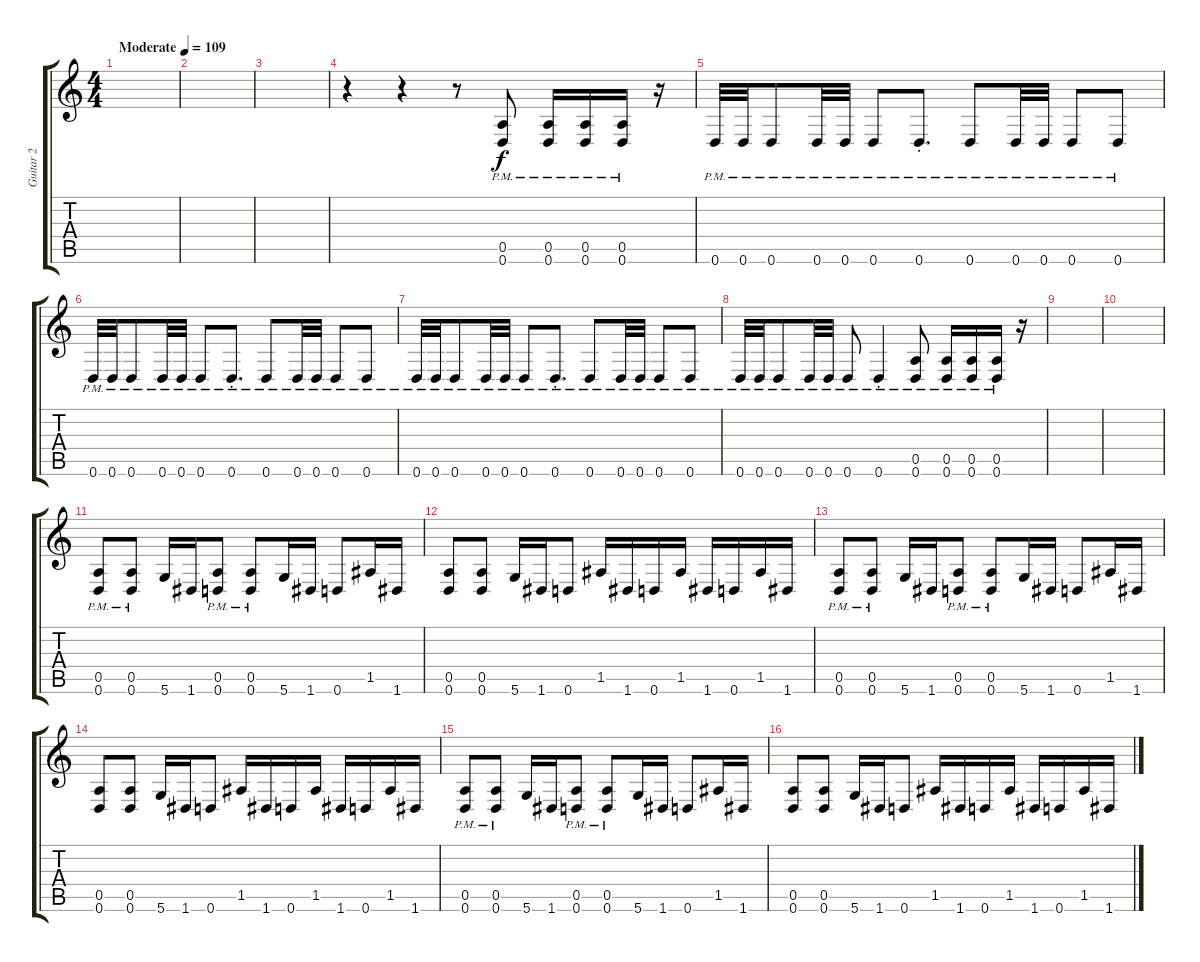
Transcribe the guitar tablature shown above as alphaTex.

\track ("Guitar 2" "Guitar 2") {instrument distortionguitar}
\staff {score tabs}
\tuning (E4 B3 G3 D3 A2 D2) {hide}
\ts (4 4)
\tempo (109 "Moderate")
\clef g2
\ks c
|
|
|
r.4 r.4 r.8 (0.5{pm} 0.6{pm}).8 (0.5{pm} 0.6{pm}).16 (0.5{pm} 0.6{pm}).16 (0.5{pm} 0.6{pm}).16 r.16 |
0.6{pm}.32 0.6{pm}.32 0.6{pm}.8 0.6{pm}.32 0.6{pm}.32 0.6{pm}.8 0.6{pm st}.8{d} 0.6{pm}.8 0.6{pm}.32 0.6{pm}.32 0.6{pm}.8 0.6{pm}.8 |
0.6{pm}.32 0.6{pm}.32 0.6{pm}.8 0.6{pm}.32 0.6{pm}.32 0.6{pm}.8 0.6{pm st}.8{d} 0.6{pm}.8 0.6{pm}.32 0.6{pm}.32 0.6{pm}.8 0.6{pm}.8 |
0.6{pm}.32 0.6{pm}.32 0.6{pm}.8 0.6{pm}.32 0.6{pm}.32 0.6{pm}.8 0.6{pm st}.8{d} 0.6{pm}.8 0.6{pm}.32 0.6{pm}.32 0.6{pm}.8 0.6{pm}.8 |
0.6{pm}.32 0.6{pm}.32 0.6{pm}.8 0.6{pm}.32 0.6{pm}.32 0.6{pm}.8 0.6{pm st}.4 (0.5{pm} 0.6{pm}).8 (0.5{pm} 0.6{pm}).16 (0.5{pm} 0.6{pm}).16 (0.5{pm} 0.6{pm}).16 r.16 |
|
|
(0.5{pm} 0.6).8 (0.5{pm} 0.6).8 5.6.16 1.6.16 (0.5{pm} 0.6).8 (0.5{pm} 0.6).8 5.6.16 1.6.16 0.6.8 1.5.16 1.6.16 |
(0.5 0.6).8 (0.5 0.6).8 5.6.16 1.6.16 0.6.8 1.5.16 1.6.16 0.6.16 1.5.16 1.6.16 0.6.16 1.5.16 1.6.16 |
(0.5{pm} 0.6).8 (0.5{pm} 0.6).8 5.6.16 1.6.16 (0.5{pm} 0.6).8 (0.5{pm} 0.6).8 5.6.16 1.6.16 0.6.8 1.5.16 1.6.16 |
(0.5 0.6).8 (0.5 0.6).8 5.6.16 1.6.16 0.6.8 1.5.16 1.6.16 0.6.16 1.5.16 1.6.16 0.6.16 1.5.16 1.6.16 |
(0.5{pm} 0.6).8 (0.5{pm} 0.6).8 5.6.16 1.6.16 (0.5{pm} 0.6).8 (0.5{pm} 0.6).8 5.6.16 1.6.16 0.6.8 1.5.16 1.6.16 |
(0.5 0.6).8 (0.5 0.6).8 5.6.16 1.6.16 0.6.8 1.5.16 1.6.16 0.6.16 1.5.16 1.6.16 0.6.16 1.5.16 1.6.16
